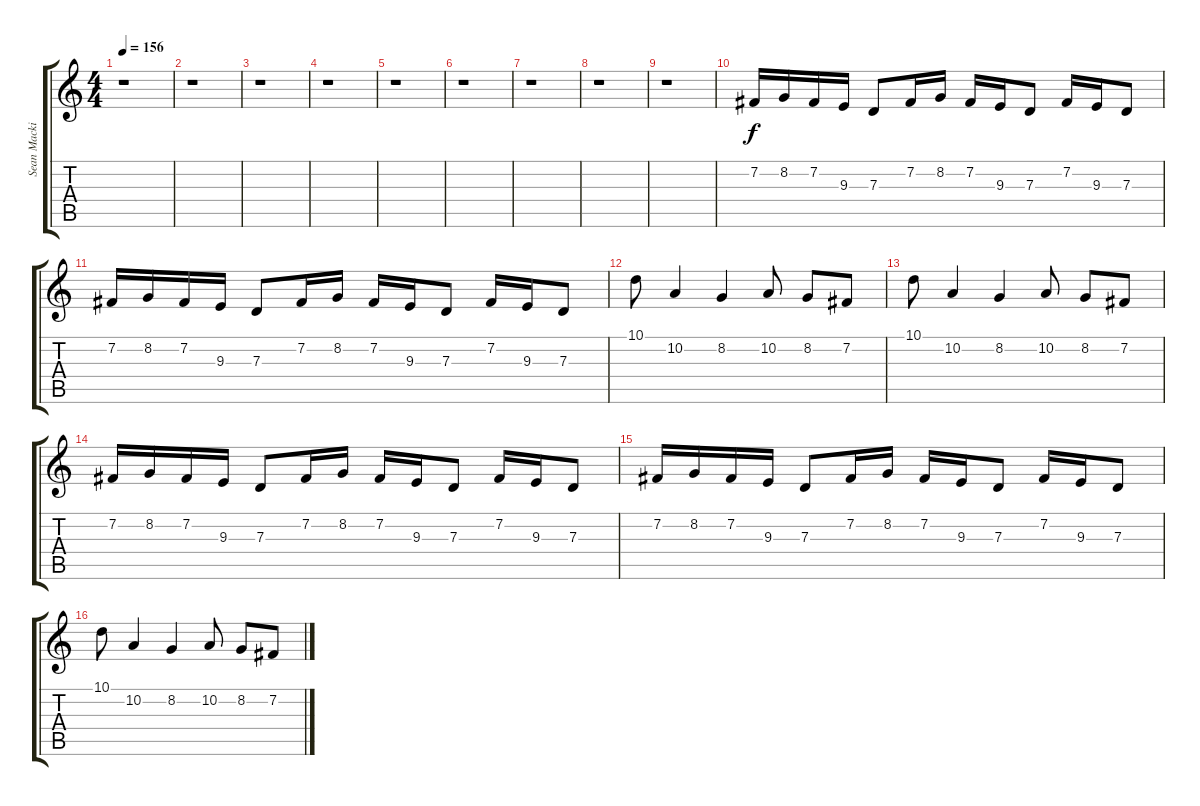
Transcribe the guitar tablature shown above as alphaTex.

\track ("Sean Mackin" "Sean Macki") {instrument violin}
\staff {score tabs}
\tuning (E4 B3 G3 D3 A2 E2) {hide}
\ts (4 4)
\tempo 156
\clef g2
\ks c
r.1{dy f} |
r.1 |
r.1 |
r.1 |
r.1 |
r.1 |
r.1 |
r.1 |
r.1 |
7.2.16 8.2.16 7.2.16 9.3.16 7.3.8 7.2.16 8.2.16 7.2.16 9.3.16 7.3.8 7.2.16 9.3.16 7.3.8 |
7.2.16 8.2.16 7.2.16 9.3.16 7.3.8 7.2.16 8.2.16 7.2.16 9.3.16 7.3.8 7.2.16 9.3.16 7.3.8 |
10.1.8 10.2.4 8.2.4 10.2.8 8.2.8 7.2.8 |
10.1.8 10.2.4 8.2.4 10.2.8 8.2.8 7.2.8 |
7.2.16 8.2.16 7.2.16 9.3.16 7.3.8 7.2.16 8.2.16 7.2.16 9.3.16 7.3.8 7.2.16 9.3.16 7.3.8 |
7.2.16 8.2.16 7.2.16 9.3.16 7.3.8 7.2.16 8.2.16 7.2.16 9.3.16 7.3.8 7.2.16 9.3.16 7.3.8 |
10.1.8 10.2.4 8.2.4 10.2.8 8.2.8 7.2.8
